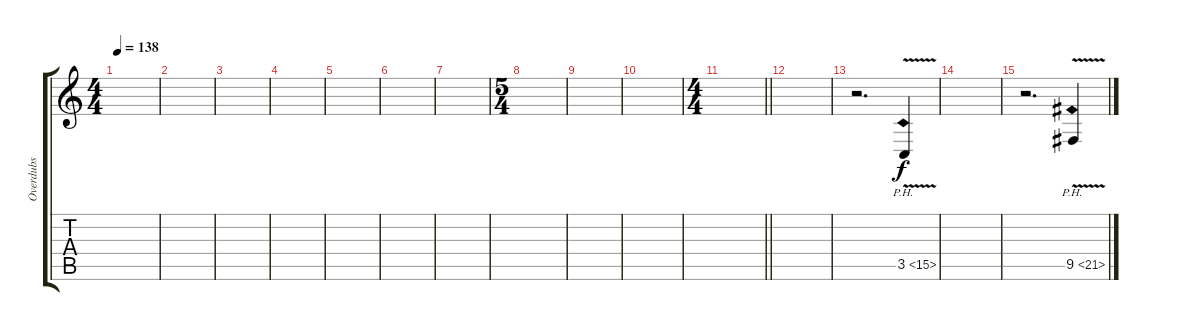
\track ("Overdubs" "Overdubs") {instrument pad3polysynth}
\staff {score tabs}
\tuning (E4 B3 G3 D3 A2 E2) {hide}
\ts (4 4)
\tempo 138
\clef g2
\ks c
|
|
|
|
|
|
|
\ts (5 4)
|
|
|
\ts (4 4)
\barLineRight lightlight
|
|
r.2{d} 3.5{ph 12 v}.4{instrument guitarharmonics} |
|
r.2{d} 9.5{ph 12 v}.4
